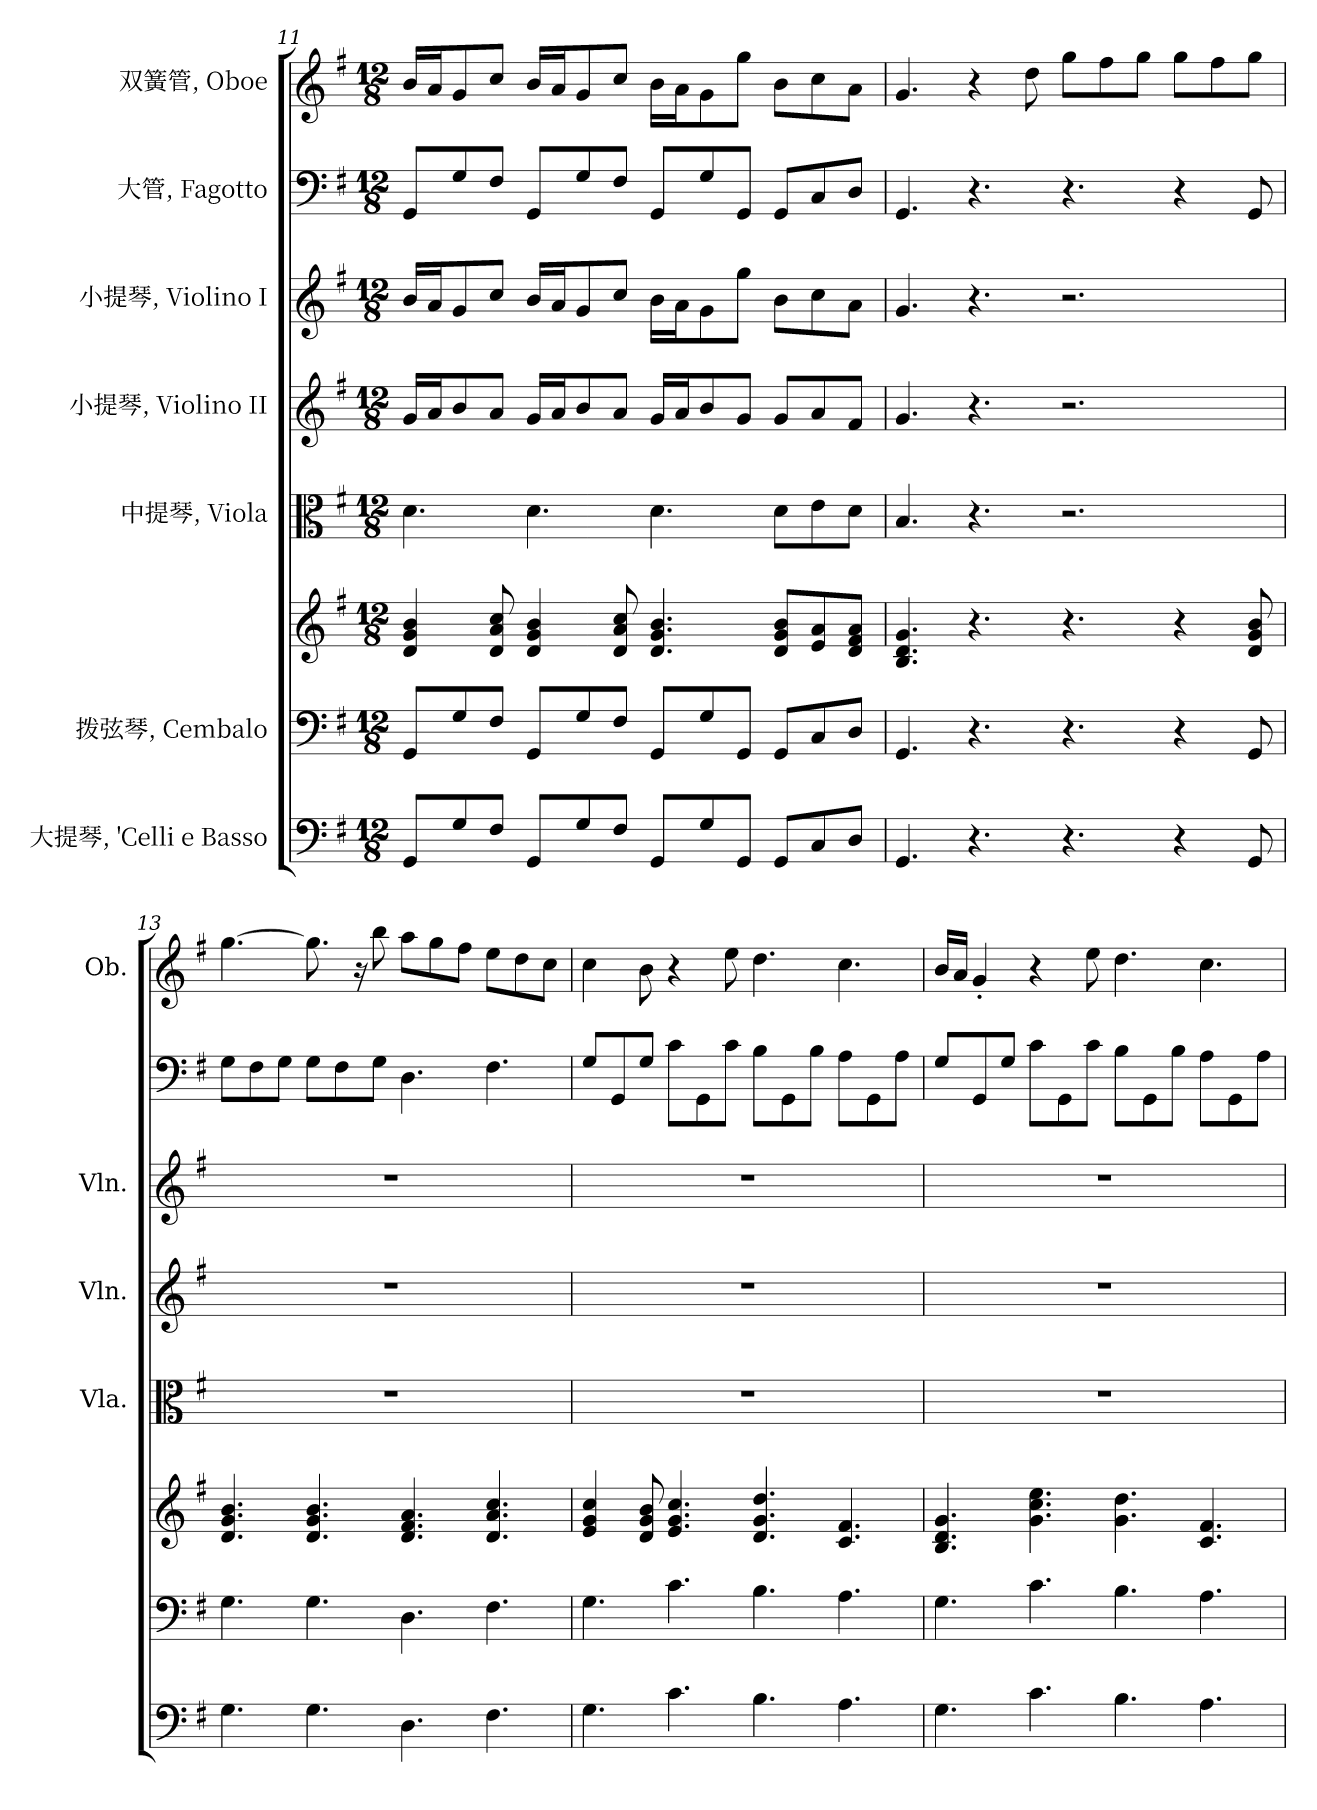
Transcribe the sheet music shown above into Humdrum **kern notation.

**kern	**kern	**kern	**kern	**kern	**kern	**kern	**kern
*part7	*part6	*part6	*part5	*part4	*part3	*part2	*part1
*staff8	*staff7	*staff6	*staff5	*staff4	*staff3	*staff2	*staff1
*I"大提琴, 'Celli e Basso	*I"拨弦琴, Cembalo	*	*I"中提琴, Viola	*I"小提琴, Violino II	*I"小提琴, Violino I	*I"大管, Fagotto	*I"双簧管, Oboe
*	*	*	*I'Vla.	*I'Vln.	*I'Vln.	*	*I'Ob.
*clefF4	*clefF4	*clefG2	*clefC3	*clefG2	*clefG2	*clefF4	*clefG2
*k[f#]	*k[f#]	*k[f#]	*k[f#]	*k[f#]	*k[f#]	*k[f#]	*k[f#]
*M12/8	*M12/8	*M12/8	*M12/8	*M12/8	*M12/8	*M12/8	*M12/8
=11	=11	=11	=11	=11	=11	=11	=11
8GG/L	8GG/L	4d/ 4g/ 4b/	4.d\	16g/LL	16b/LL	8GG/L	16b/LL
.	.	.	.	16a/J	16a/J	.	16a/J
8G/	8G/	.	.	8b/	8g/	8G/	8g/
8F#/J	8F#/J	8d/ 8a/ 8cc/	.	8a/J	8cc/J	8F#/J	8cc/J
8GG/L	8GG/L	4d/ 4g/ 4b/	4.d\	16g/LL	16b/LL	8GG/L	16b/LL
.	.	.	.	16a/J	16a/J	.	16a/J
8G/	8G/	.	.	8b/	8g/	8G/	8g/
8F#/J	8F#/J	8d/ 8a/ 8cc/	.	8a/J	8cc/J	8F#/J	8cc/J
8GG/L	8GG/L	4.d/ 4.g/ 4.b/	4.d\	16g/LL	16b\LL	8GG/L	16b\LL
.	.	.	.	16a/J	16a\J	.	16a\J
8G/	8G/	.	.	8b/	8g\	8G/	8g\
8GG/J	8GG/J	.	.	8g/J	8gg\J	8GG/J	8gg\J
8GG/L	8GG/L	8d/ 8g/ 8b/L	8d\L	8g/L	8b\L	8GG/L	8b\L
8C/	8C/	8e/ 8a/	8e\	8a/	8cc\	8C/	8cc\
8D/J	8D/J	8d/ 8f#/ 8a/J	8d\J	8f#/J	8a\J	8D/J	8a\J
!!LO:PB:g=z
=12	=12	=12	=12	=12	=12	=12	=12
4.GG/	4.GG/	4.B/ 4.d/ 4.g/	4.B/	4.g/	4.g/	4.GG/	4.g/
4.r	4.r	4.r	4.r	4.r	4.r	4.r	4r
.	.	.	.	.	.	.	8dd\
4.r	4.r	4.r	2.r	2.r	2.r	4.r	8gg\L
.	.	.	.	.	.	.	8ff#\
.	.	.	.	.	.	.	8gg\J
4r	4r	4r	.	.	.	4r	8gg\L
.	.	.	.	.	.	.	8ff#\
8GG/	8GG/	8d/ 8g/ 8b/	.	.	.	8GG/	8gg\J
=13	=13	=13	=13	=13	=13	=13	=13
4.G\	4.G\	4.d/ 4.g/ 4.b/	1.r	1.r	1.r	8G\L	[4.gg\
.	.	.	.	.	.	8F#\	.
.	.	.	.	.	.	8G\J	.
4.G\	4.G\	4.d/ 4.g/ 4.b/	.	.	.	8G\L	8.gg\]
.	.	.	.	.	.	8F#\	.
.	.	.	.	.	.	.	16r
.	.	.	.	.	.	8G\J	8bb\
4.D\	4.D\	4.d/ 4.f#/ 4.a/	.	.	.	4.D\	8aa\L
.	.	.	.	.	.	.	8gg\
.	.	.	.	.	.	.	8ff#\J
4.F#\	4.F#\	4.d/ 4.a/ 4.cc/	.	.	.	4.F#\	8ee\L
.	.	.	.	.	.	.	8dd\
.	.	.	.	.	.	.	8cc\J
=14	=14	=14	=14	=14	=14	=14	=14
4.G\	4.G\	4e/ 4g/ 4cc/	1.r	1.r	1.r	8G/L	4cc\
.	.	.	.	.	.	8GG/	.
.	.	8d/ 8g/ 8b/	.	.	.	8G/J	8b\
4.c\	4.c\	4.e/ 4.g/ 4.cc/	.	.	.	8c\L	4r
.	.	.	.	.	.	8GG\	.
.	.	.	.	.	.	8c\J	8ee\
4.B\	4.B\	4.d/ 4.g/ 4.dd/	.	.	.	8B\L	4.dd\
.	.	.	.	.	.	8GG\	.
.	.	.	.	.	.	8B\J	.
4.A\	4.A\	4.c/ 4.f#/	.	.	.	8A\L	4.cc\
.	.	.	.	.	.	8GG\	.
.	.	.	.	.	.	8A\J	.
!!LO:PB:g=z
=15	=15	=15	=15	=15	=15	=15	=15
4.G\	4.G\	4.B/ 4.d/ 4.g/	1.r	1.r	1.r	8G/L	16b/LL
.	.	.	.	.	.	.	16a/JJ
.	.	.	.	.	.	8GG/	4g'/
.	.	.	.	.	.	8G/J	.
4.c\	4.c\	4.g\ 4.cc\ 4.ee\	.	.	.	8c\L	4r
.	.	.	.	.	.	8GG\	.
.	.	.	.	.	.	8c\J	8ee\
4.B\	4.B\	4.g\ 4.dd\	.	.	.	8B\L	4.dd\
.	.	.	.	.	.	8GG\	.
.	.	.	.	.	.	8B\J	.
4.A\	4.A\	4.c/ 4.f#/	.	.	.	8A\L	4.cc\
.	.	.	.	.	.	8GG\	.
.	.	.	.	.	.	8A\J	.
=	=	=	=	=	=	=	=
*-	*-	*-	*-	*-	*-	*-	*-
